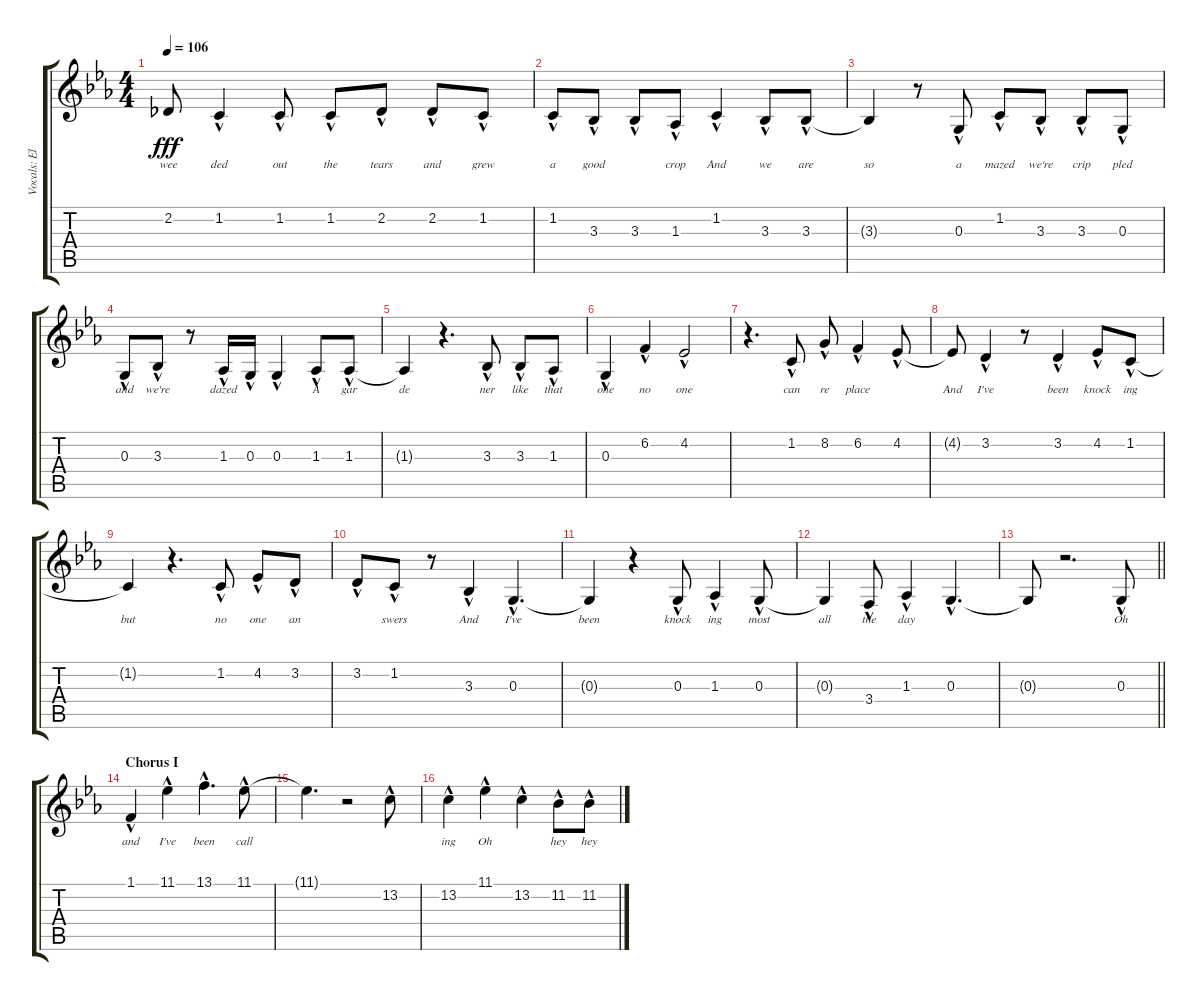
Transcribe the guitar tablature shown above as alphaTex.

\track ("Vocals: Elton" "Vocals: El") {instrument lead2sawtooth}
\staff {score tabs}
\tuning (E4 B3 G3 D3 A2 E2) {hide}
\ts (4 4)
\tempo 106
\clef g2
\ks eb
2.2{t}.8{lyrics (0 "wee") lyrics (1 "") lyrics (2 "") lyrics (3 "") lyrics (4 "") dy fff} 1.2{hac}.4{lyrics (0 "ded") lyrics (1 "") lyrics (2 "") lyrics (3 "") lyrics (4 "")} 1.2{hac}.8{lyrics (0 "out") lyrics (1 "") lyrics (2 "") lyrics (3 "") lyrics (4 "")} 1.2{hac}.8{lyrics (0 "the") lyrics (1 "") lyrics (2 "") lyrics (3 "") lyrics (4 "")} 2.2{hac}.8{lyrics (0 "tears") lyrics (1 "") lyrics (2 "") lyrics (3 "") lyrics (4 "")} 2.2{hac}.8{lyrics (0 "and") lyrics (1 "") lyrics (2 "") lyrics (3 "") lyrics (4 "")} 1.2{hac}.8{lyrics (0 "grew") lyrics (1 "") lyrics (2 "") lyrics (3 "") lyrics (4 "")} |
1.2{hac}.8{lyrics (0 "a") lyrics (1 "") lyrics (2 "") lyrics (3 "") lyrics (4 "")} 3.3{hac}.8{lyrics (0 "good") lyrics (1 "") lyrics (2 "") lyrics (3 "") lyrics (4 "")} 3.3{hac}.8{lyrics (0 "") lyrics (1 "") lyrics (2 "") lyrics (3 "") lyrics (4 "")} 1.3{hac}.8{lyrics (0 "crop") lyrics (1 "") lyrics (2 "") lyrics (3 "") lyrics (4 "")} 1.2{hac}.4{lyrics (0 "And") lyrics (1 "") lyrics (2 "") lyrics (3 "") lyrics (4 "")} 3.3{hac}.8{lyrics (0 "we") lyrics (1 "") lyrics (2 "") lyrics (3 "") lyrics (4 "")} 3.3{hac}.8{lyrics (0 "are") lyrics (1 "") lyrics (2 "") lyrics (3 "") lyrics (4 "")} |
3.3{t}.4{lyrics (0 "so") lyrics (1 "") lyrics (2 "") lyrics (3 "") lyrics (4 "")} r.8 0.3{hac}.8{lyrics (0 "a") lyrics (1 "") lyrics (2 "") lyrics (3 "") lyrics (4 "")} 1.2{hac}.8{lyrics (0 "mazed") lyrics (1 "") lyrics (2 "") lyrics (3 "") lyrics (4 "")} 3.3{hac}.8{lyrics (0 "we're") lyrics (1 "") lyrics (2 "") lyrics (3 "") lyrics (4 "")} 3.3{hac}.8{lyrics (0 "crip") lyrics (1 "") lyrics (2 "") lyrics (3 "") lyrics (4 "")} 0.3{hac}.8{lyrics (0 "pled") lyrics (1 "") lyrics (2 "") lyrics (3 "") lyrics (4 "")} |
0.3{hac}.8{lyrics (0 "and") lyrics (1 "") lyrics (2 "") lyrics (3 "") lyrics (4 "")} 3.3{hac}.8{lyrics (0 "we're") lyrics (1 "") lyrics (2 "") lyrics (3 "") lyrics (4 "")} r.8 1.3{hac}.16{lyrics (0 "dazed") lyrics (1 "") lyrics (2 "") lyrics (3 "") lyrics (4 "")} 0.3{hac}.16{lyrics (0 "") lyrics (1 "") lyrics (2 "") lyrics (3 "") lyrics (4 "")} 0.3{hac}.4{lyrics (0 "") lyrics (1 "") lyrics (2 "") lyrics (3 "") lyrics (4 "")} 1.3{hac}.8{lyrics (0 "A") lyrics (1 "") lyrics (2 "") lyrics (3 "") lyrics (4 "")} 1.3{hac}.8{lyrics (0 "gar") lyrics (1 "") lyrics (2 "") lyrics (3 "") lyrics (4 "")} |
1.3{t}.4{lyrics (0 "de") lyrics (1 "") lyrics (2 "") lyrics (3 "") lyrics (4 "")} r.4{d} 3.3{hac}.8{lyrics (0 "ner") lyrics (1 "") lyrics (2 "") lyrics (3 "") lyrics (4 "")} 3.3{hac}.8{lyrics (0 "like") lyrics (1 "") lyrics (2 "") lyrics (3 "") lyrics (4 "")} 1.3{hac}.8{lyrics (0 "that") lyrics (1 "") lyrics (2 "") lyrics (3 "") lyrics (4 "")} |
0.3{hac}.4{lyrics (0 "one") lyrics (1 "") lyrics (2 "") lyrics (3 "") lyrics (4 "")} 6.2{hac}.4{lyrics (0 "no") lyrics (1 "") lyrics (2 "") lyrics (3 "") lyrics (4 "")} 4.2{hac}.2{lyrics (0 "one") lyrics (1 "") lyrics (2 "") lyrics (3 "") lyrics (4 "")} |
r.4{d} 1.2{hac}.8{lyrics (0 "can") lyrics (1 "") lyrics (2 "") lyrics (3 "") lyrics (4 "")} 8.2{hac}.8{lyrics (0 "re") lyrics (1 "") lyrics (2 "") lyrics (3 "") lyrics (4 "")} 6.2{hac}.4{lyrics (0 "place") lyrics (1 "") lyrics (2 "") lyrics (3 "") lyrics (4 "")} 4.2{hac}.8{lyrics (0 "") lyrics (1 "") lyrics (2 "") lyrics (3 "") lyrics (4 "")} |
4.2{t}.8{lyrics (0 "And") lyrics (1 "") lyrics (2 "") lyrics (3 "") lyrics (4 "")} 3.2{hac}.4{lyrics (0 "I've") lyrics (1 "") lyrics (2 "") lyrics (3 "") lyrics (4 "")} r.8 3.2{hac}.4{lyrics (0 "been") lyrics (1 "") lyrics (2 "") lyrics (3 "") lyrics (4 "")} 4.2{hac}.8{lyrics (0 "knock") lyrics (1 "") lyrics (2 "") lyrics (3 "") lyrics (4 "")} 1.2{hac}.8{lyrics (0 "ing") lyrics (1 "") lyrics (2 "") lyrics (3 "") lyrics (4 "")} |
1.2{t}.4{lyrics (0 "but") lyrics (1 "") lyrics (2 "") lyrics (3 "") lyrics (4 "")} r.4{d} 1.2{hac}.8{lyrics (0 "no") lyrics (1 "") lyrics (2 "") lyrics (3 "") lyrics (4 "")} 4.2{hac}.8{lyrics (0 "one") lyrics (1 "") lyrics (2 "") lyrics (3 "") lyrics (4 "")} 3.2{hac}.8{lyrics (0 "an") lyrics (1 "") lyrics (2 "") lyrics (3 "") lyrics (4 "")} |
3.2{hac}.8{lyrics (0 "") lyrics (1 "") lyrics (2 "") lyrics (3 "") lyrics (4 "")} 1.2{hac}.8{lyrics (0 "swers") lyrics (1 "") lyrics (2 "") lyrics (3 "") lyrics (4 "")} r.8 3.3{hac}.4{lyrics (0 "And") lyrics (1 "") lyrics (2 "") lyrics (3 "") lyrics (4 "")} 0.3{hac}.4{d lyrics (0 "I've") lyrics (1 "") lyrics (2 "") lyrics (3 "") lyrics (4 "")} |
0.3{t}.4{lyrics (0 "been") lyrics (1 "") lyrics (2 "") lyrics (3 "") lyrics (4 "")} r.4 0.3{hac}.8{lyrics (0 "knock") lyrics (1 "") lyrics (2 "") lyrics (3 "") lyrics (4 "")} 1.3{hac}.4{lyrics (0 "ing") lyrics (1 "") lyrics (2 "") lyrics (3 "") lyrics (4 "")} 0.3{hac}.8{lyrics (0 "most") lyrics (1 "") lyrics (2 "") lyrics (3 "") lyrics (4 "")} |
0.3{t}.4{lyrics (0 "all") lyrics (1 "") lyrics (2 "") lyrics (3 "") lyrics (4 "")} 3.4{hac}.8{lyrics (0 "the") lyrics (1 "") lyrics (2 "") lyrics (3 "") lyrics (4 "")} 1.3{hac}.4{lyrics (0 "day") lyrics (1 "") lyrics (2 "") lyrics (3 "") lyrics (4 "")} 0.3{hac}.4{d lyrics (0 "") lyrics (1 "") lyrics (2 "") lyrics (3 "") lyrics (4 "")} |
\barLineRight lightlight
0.3{t}.8{lyrics (0 "") lyrics (1 "") lyrics (2 "") lyrics (3 "") lyrics (4 "")} r.2{d} 0.3{hac}.8{lyrics (0 "Oh") lyrics (1 "") lyrics (2 "") lyrics (3 "") lyrics (4 "")} |
\section ("" "Chorus I")
1.1{hac}.4{lyrics (0 "and") lyrics (1 "") lyrics (2 "") lyrics (3 "") lyrics (4 "")} 11.1{hac}.4{lyrics (0 "I've") lyrics (1 "") lyrics (2 "") lyrics (3 "") lyrics (4 "")} 13.1{hac}.4{d lyrics (0 "been") lyrics (1 "") lyrics (2 "") lyrics (3 "") lyrics (4 "")} 11.1{hac}.8{lyrics (0 "call") lyrics (1 "") lyrics (2 "") lyrics (3 "") lyrics (4 "")} |
11.1{t}.4{d lyrics (0 "") lyrics (1 "") lyrics (2 "") lyrics (3 "") lyrics (4 "")} r.2 13.2{hac}.8{lyrics (0 "") lyrics (1 "") lyrics (2 "") lyrics (3 "") lyrics (4 "")} |
13.2{hac}.4{lyrics (0 "ing") lyrics (1 "") lyrics (2 "") lyrics (3 "") lyrics (4 "")} 11.1{hac}.4{lyrics (0 "Oh") lyrics (1 "") lyrics (2 "") lyrics (3 "") lyrics (4 "")} 13.2{hac}.4{lyrics (0 "") lyrics (1 "") lyrics (2 "") lyrics (3 "") lyrics (4 "")} 11.2{hac}.8{lyrics (0 "hey") lyrics (1 "") lyrics (2 "") lyrics (3 "") lyrics (4 "")} 11.2{hac}.8{lyrics (0 "hey") lyrics (1 "") lyrics (2 "") lyrics (3 "") lyrics (4 "")}
